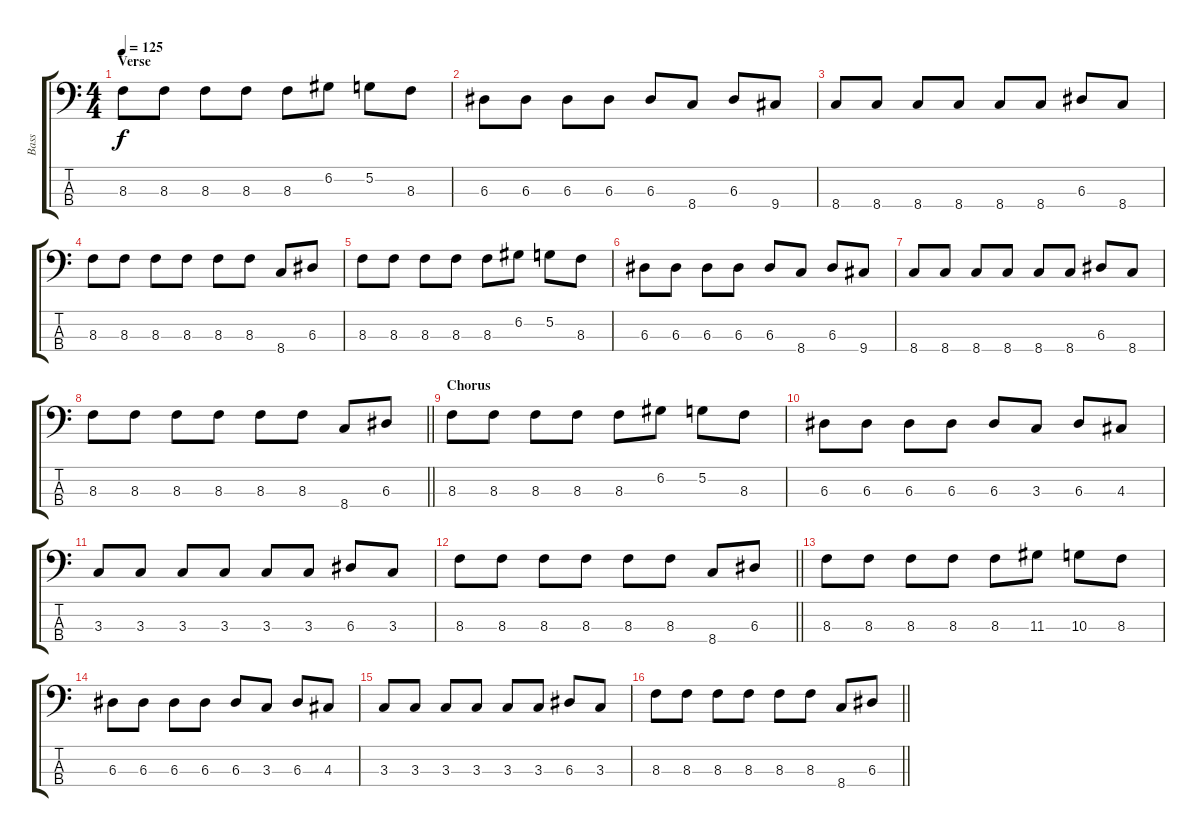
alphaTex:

\track ("Bass" "Bass") {instrument electricbassfinger}
\staff {score tabs}
\tuning (G2 D2 A1 E1) {hide}
\ts (4 4)
\section ("" "Verse")
\tempo 125
\clef f4
\ks c
8.3.8{dy f} 8.3.8 8.3.8 8.3.8 8.3.8 6.2.8 5.2.8 8.3.8 |
6.3.8 6.3.8 6.3.8 6.3.8 6.3.8 8.4.8 6.3.8 9.4.8 |
8.4.8 8.4.8 8.4.8 8.4.8 8.4.8 8.4.8 6.3.8 8.4.8 |
8.3.8 8.3.8 8.3.8 8.3.8 8.3.8 8.3.8 8.4.8 6.3.8 |
8.3.8 8.3.8 8.3.8 8.3.8 8.3.8 6.2.8 5.2.8 8.3.8 |
6.3.8 6.3.8 6.3.8 6.3.8 6.3.8 8.4.8 6.3.8 9.4.8 |
8.4.8 8.4.8 8.4.8 8.4.8 8.4.8 8.4.8 6.3.8 8.4.8 |
\barLineRight lightlight
8.3.8 8.3.8 8.3.8 8.3.8 8.3.8 8.3.8 8.4.8 6.3.8 |
\section ("" "Chorus")
8.3.8 8.3.8 8.3.8 8.3.8 8.3.8 6.2.8 5.2.8 8.3.8 |
6.3.8 6.3.8 6.3.8 6.3.8 6.3.8 3.3.8 6.3.8 4.3.8 |
3.3.8 3.3.8 3.3.8 3.3.8 3.3.8 3.3.8 6.3.8 3.3.8 |
\barLineRight lightlight
8.3.8 8.3.8 8.3.8 8.3.8 8.3.8 8.3.8 8.4.8 6.3.8 |
8.3.8 8.3.8 8.3.8 8.3.8 8.3.8 11.3.8 10.3.8 8.3.8 |
6.3.8 6.3.8 6.3.8 6.3.8 6.3.8 3.3.8 6.3.8 4.3.8 |
3.3.8 3.3.8 3.3.8 3.3.8 3.3.8 3.3.8 6.3.8 3.3.8 |
\barLineRight lightlight
8.3.8 8.3.8 8.3.8 8.3.8 8.3.8 8.3.8 8.4.8 6.3.8
